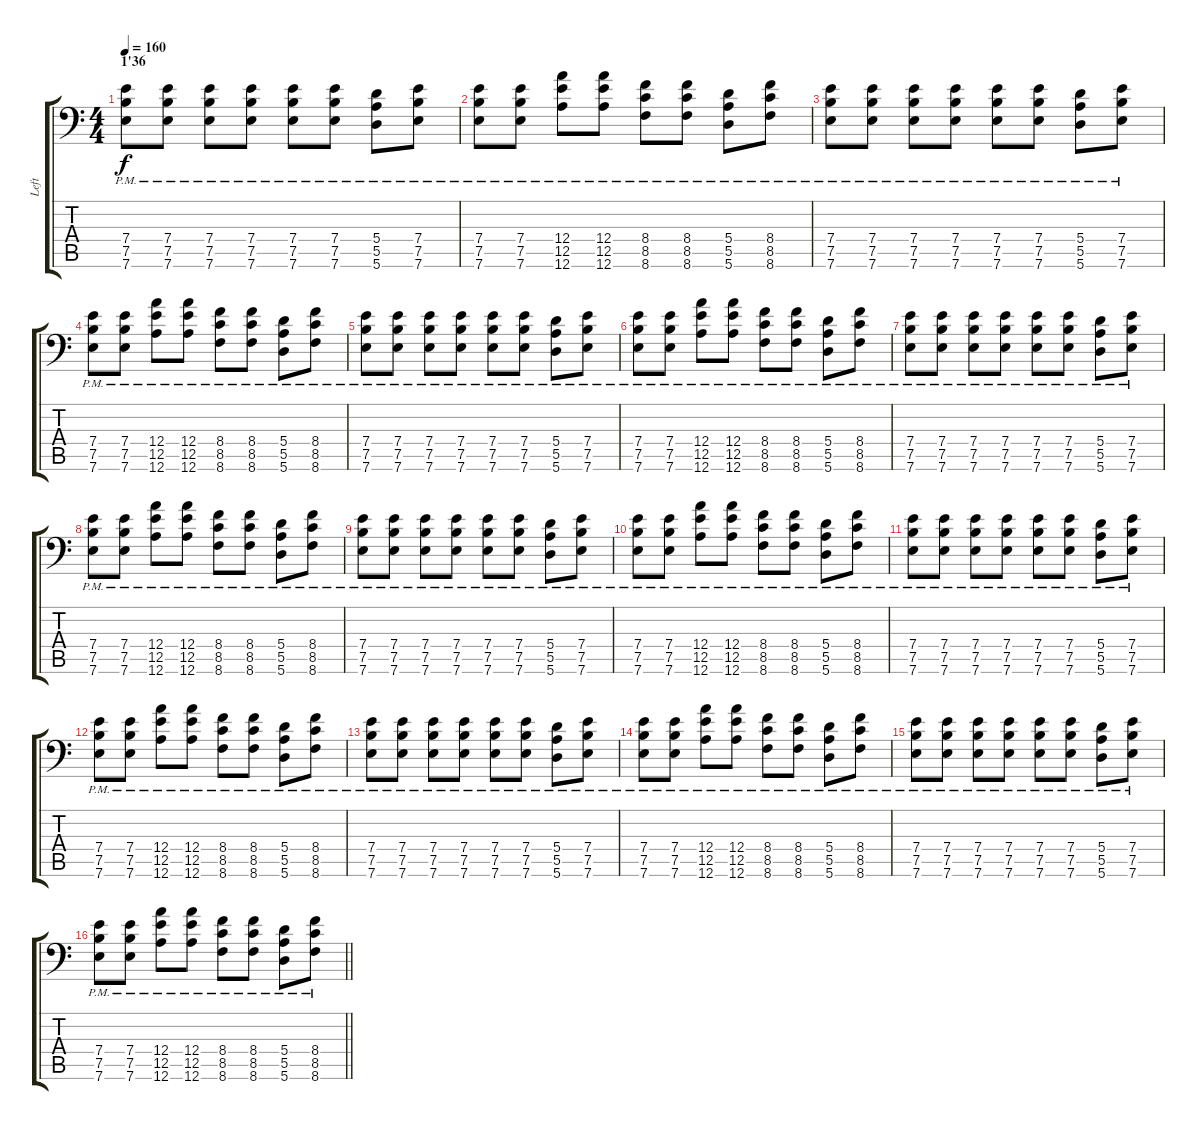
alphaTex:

\track ("Left" "Left") {instrument distortionguitar}
\staff {score tabs}
\tuning (B3 Gb3 D3 A2 E2 A1) {hide}
\ts (4 4)
\section ("" "1'36")
\tempo 160
\clef f4
\ks c
(7.4{pm} 7.5{pm} 7.6{pm}).8{dy f} (7.4{pm} 7.5{pm} 7.6{pm}).8 (7.4{pm} 7.5{pm} 7.6{pm}).8 (7.4{pm} 7.5{pm} 7.6{pm}).8 (7.4{pm} 7.5{pm} 7.6{pm}).8 (7.4{pm} 7.5{pm} 7.6{pm}).8 (5.4{pm} 5.5{pm} 5.6{pm}).8 (7.4{pm} 7.5{pm} 7.6{pm}).8 |
(7.4{pm} 7.5{pm} 7.6{pm}).8 (7.4{pm} 7.5{pm} 7.6{pm}).8 (12.4{pm} 12.5{pm} 12.6{pm}).8 (12.4{pm} 12.5{pm} 12.6{pm}).8 (8.4{pm} 8.5{pm} 8.6{pm}).8 (8.4{pm} 8.5{pm} 8.6{pm}).8 (5.4{pm} 5.5{pm} 5.6{pm}).8 (8.4{pm} 8.5{pm} 8.6{pm}).8 |
(7.4{pm} 7.5{pm} 7.6{pm}).8 (7.4{pm} 7.5{pm} 7.6{pm}).8 (7.4{pm} 7.5{pm} 7.6{pm}).8 (7.4{pm} 7.5{pm} 7.6{pm}).8 (7.4{pm} 7.5{pm} 7.6{pm}).8 (7.4{pm} 7.5{pm} 7.6{pm}).8 (5.4{pm} 5.5{pm} 5.6{pm}).8 (7.4{pm} 7.5{pm} 7.6{pm}).8 |
(7.4{pm} 7.5{pm} 7.6{pm}).8 (7.4{pm} 7.5{pm} 7.6{pm}).8 (12.4{pm} 12.5{pm} 12.6{pm}).8 (12.4{pm} 12.5{pm} 12.6{pm}).8 (8.4{pm} 8.5{pm} 8.6{pm}).8 (8.4{pm} 8.5{pm} 8.6{pm}).8 (5.4{pm} 5.5{pm} 5.6{pm}).8 (8.4{pm} 8.5{pm} 8.6{pm}).8 |
(7.4{pm} 7.5{pm} 7.6{pm}).8 (7.4{pm} 7.5{pm} 7.6{pm}).8 (7.4{pm} 7.5{pm} 7.6{pm}).8 (7.4{pm} 7.5{pm} 7.6{pm}).8 (7.4{pm} 7.5{pm} 7.6{pm}).8 (7.4{pm} 7.5{pm} 7.6{pm}).8 (5.4{pm} 5.5{pm} 5.6{pm}).8 (7.4{pm} 7.5{pm} 7.6{pm}).8 |
(7.4{pm} 7.5{pm} 7.6{pm}).8 (7.4{pm} 7.5{pm} 7.6{pm}).8 (12.4{pm} 12.5{pm} 12.6{pm}).8 (12.4{pm} 12.5{pm} 12.6{pm}).8 (8.4{pm} 8.5{pm} 8.6{pm}).8 (8.4{pm} 8.5{pm} 8.6{pm}).8 (5.4{pm} 5.5{pm} 5.6{pm}).8 (8.4{pm} 8.5{pm} 8.6{pm}).8 |
(7.4{pm} 7.5{pm} 7.6{pm}).8 (7.4{pm} 7.5{pm} 7.6{pm}).8 (7.4{pm} 7.5{pm} 7.6{pm}).8 (7.4{pm} 7.5{pm} 7.6{pm}).8 (7.4{pm} 7.5{pm} 7.6{pm}).8 (7.4{pm} 7.5{pm} 7.6{pm}).8 (5.4{pm} 5.5{pm} 5.6{pm}).8 (7.4{pm} 7.5{pm} 7.6{pm}).8 |
(7.4{pm} 7.5{pm} 7.6{pm}).8 (7.4{pm} 7.5{pm} 7.6{pm}).8 (12.4{pm} 12.5{pm} 12.6{pm}).8 (12.4{pm} 12.5{pm} 12.6{pm}).8 (8.4{pm} 8.5{pm} 8.6{pm}).8 (8.4{pm} 8.5{pm} 8.6{pm}).8 (5.4{pm} 5.5{pm} 5.6{pm}).8 (8.4{pm} 8.5{pm} 8.6{pm}).8 |
(7.4{pm} 7.5{pm} 7.6{pm}).8 (7.4{pm} 7.5{pm} 7.6{pm}).8 (7.4{pm} 7.5{pm} 7.6{pm}).8 (7.4{pm} 7.5{pm} 7.6{pm}).8 (7.4{pm} 7.5{pm} 7.6{pm}).8 (7.4{pm} 7.5{pm} 7.6{pm}).8 (5.4{pm} 5.5{pm} 5.6{pm}).8 (7.4{pm} 7.5{pm} 7.6{pm}).8 |
(7.4{pm} 7.5{pm} 7.6{pm}).8 (7.4{pm} 7.5{pm} 7.6{pm}).8 (12.4{pm} 12.5{pm} 12.6{pm}).8 (12.4{pm} 12.5{pm} 12.6{pm}).8 (8.4{pm} 8.5{pm} 8.6{pm}).8 (8.4{pm} 8.5{pm} 8.6{pm}).8 (5.4{pm} 5.5{pm} 5.6{pm}).8 (8.4{pm} 8.5{pm} 8.6{pm}).8 |
(7.4{pm} 7.5{pm} 7.6{pm}).8 (7.4{pm} 7.5{pm} 7.6{pm}).8 (7.4{pm} 7.5{pm} 7.6{pm}).8 (7.4{pm} 7.5{pm} 7.6{pm}).8 (7.4{pm} 7.5{pm} 7.6{pm}).8 (7.4{pm} 7.5{pm} 7.6{pm}).8 (5.4{pm} 5.5{pm} 5.6{pm}).8 (7.4{pm} 7.5{pm} 7.6{pm}).8 |
(7.4{pm} 7.5{pm} 7.6{pm}).8 (7.4{pm} 7.5{pm} 7.6{pm}).8 (12.4{pm} 12.5{pm} 12.6{pm}).8 (12.4{pm} 12.5{pm} 12.6{pm}).8 (8.4{pm} 8.5{pm} 8.6{pm}).8 (8.4{pm} 8.5{pm} 8.6{pm}).8 (5.4{pm} 5.5{pm} 5.6{pm}).8 (8.4{pm} 8.5{pm} 8.6{pm}).8 |
(7.4{pm} 7.5{pm} 7.6{pm}).8 (7.4{pm} 7.5{pm} 7.6{pm}).8 (7.4{pm} 7.5{pm} 7.6{pm}).8 (7.4{pm} 7.5{pm} 7.6{pm}).8 (7.4{pm} 7.5{pm} 7.6{pm}).8 (7.4{pm} 7.5{pm} 7.6{pm}).8 (5.4{pm} 5.5{pm} 5.6{pm}).8 (7.4{pm} 7.5{pm} 7.6{pm}).8 |
(7.4{pm} 7.5{pm} 7.6{pm}).8 (7.4{pm} 7.5{pm} 7.6{pm}).8 (12.4{pm} 12.5{pm} 12.6{pm}).8 (12.4{pm} 12.5{pm} 12.6{pm}).8 (8.4{pm} 8.5{pm} 8.6{pm}).8 (8.4{pm} 8.5{pm} 8.6{pm}).8 (5.4{pm} 5.5{pm} 5.6{pm}).8 (8.4{pm} 8.5{pm} 8.6{pm}).8 |
(7.4{pm} 7.5{pm} 7.6{pm}).8 (7.4{pm} 7.5{pm} 7.6{pm}).8 (7.4{pm} 7.5{pm} 7.6{pm}).8 (7.4{pm} 7.5{pm} 7.6{pm}).8 (7.4{pm} 7.5{pm} 7.6{pm}).8 (7.4{pm} 7.5{pm} 7.6{pm}).8 (5.4{pm} 5.5{pm} 5.6{pm}).8 (7.4{pm} 7.5{pm} 7.6{pm}).8 |
\barLineRight lightlight
(7.4{pm} 7.5{pm} 7.6{pm}).8 (7.4{pm} 7.5{pm} 7.6{pm}).8 (12.4{pm} 12.5{pm} 12.6{pm}).8 (12.4{pm} 12.5{pm} 12.6{pm}).8 (8.4{pm} 8.5{pm} 8.6{pm}).8 (8.4{pm} 8.5{pm} 8.6{pm}).8 (5.4{pm} 5.5{pm} 5.6{pm}).8 (8.4{pm} 8.5{pm} 8.6{pm}).8
